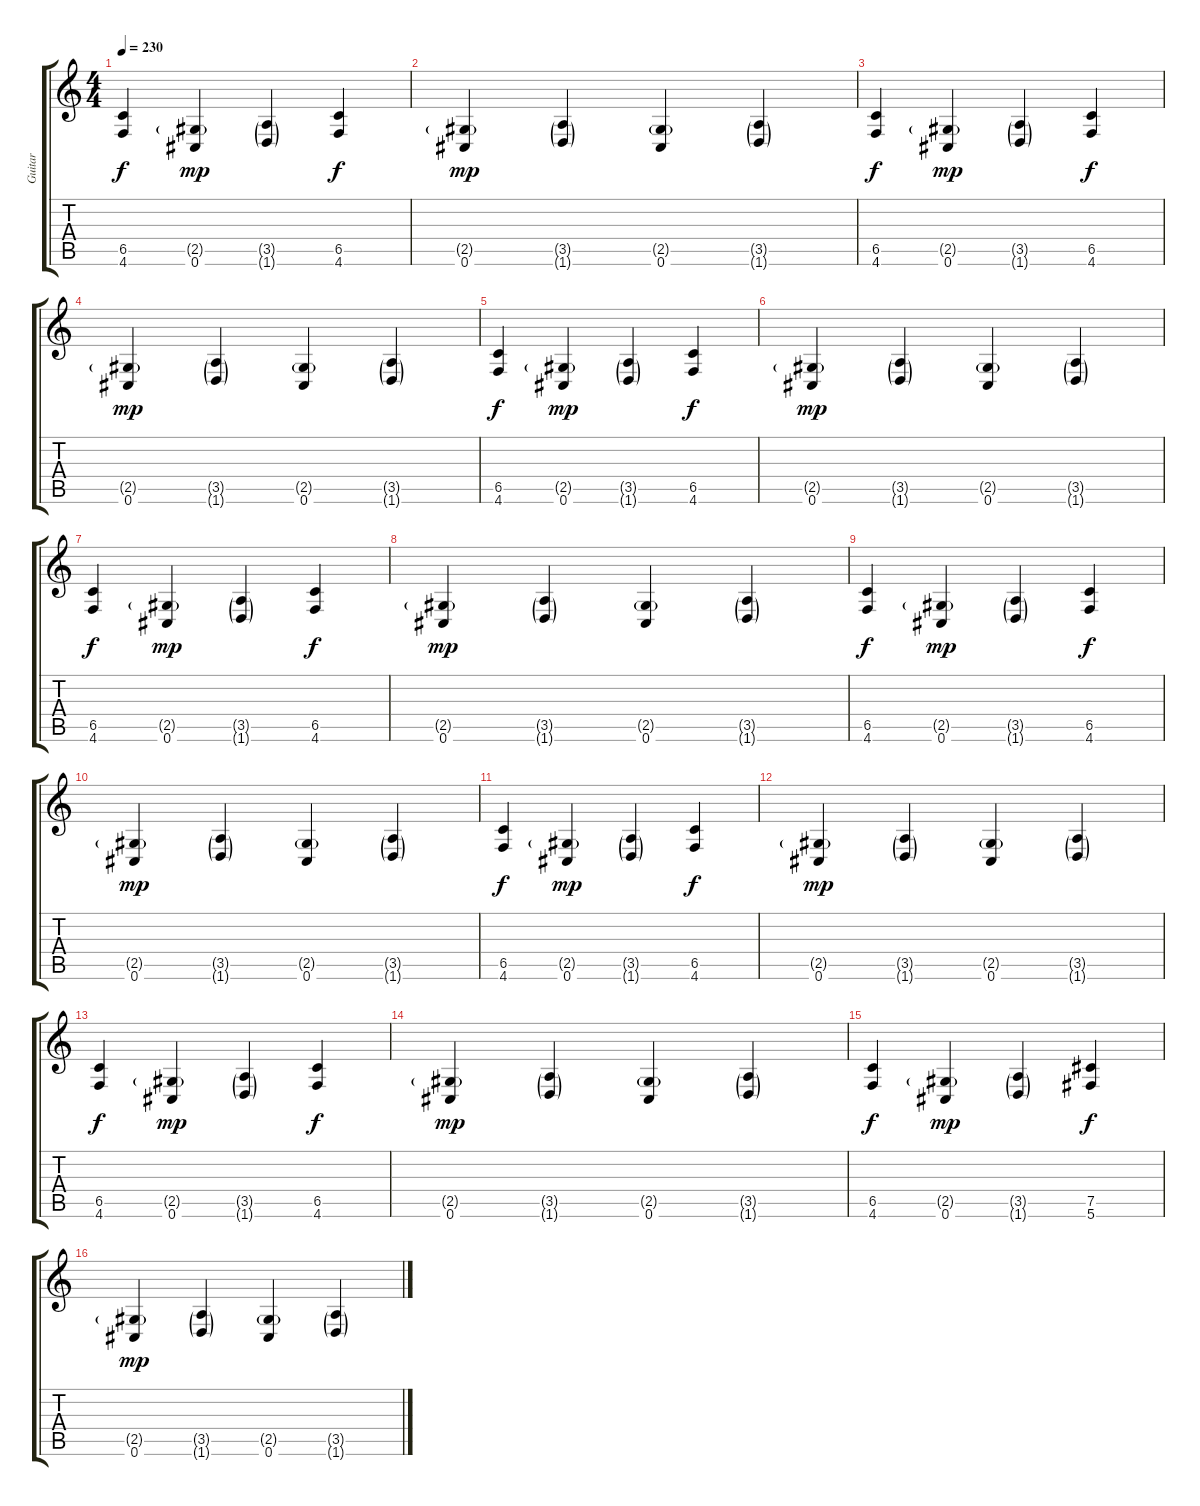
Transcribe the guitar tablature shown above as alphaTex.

\track ("Guitar" "Guitar") {instrument distortionguitar}
\staff {score tabs}
\tuning (Db4 Ab3 E3 B2 Gb2 Db2) {hide}
\ts (4 4)
\tempo 230
\clef g2
\ks c
(6.5 4.6).4{dy f} (2.5{g} 0.6).4{dy mp} (3.5{g} 1.6{g}).4 (6.5 4.6).4{dy f} |
(2.5{g} 0.6).4{dy mp} (3.5{g} 1.6{g}).4 (2.5{g} 0.6).4 (3.5{g} 1.6{g}).4 |
(6.5 4.6).4{dy f} (2.5{g} 0.6).4{dy mp} (3.5{g} 1.6{g}).4 (6.5 4.6).4{dy f} |
(2.5{g} 0.6).4{dy mp} (3.5{g} 1.6{g}).4 (2.5{g} 0.6).4 (3.5{g} 1.6{g}).4 |
(6.5 4.6).4{dy f} (2.5{g} 0.6).4{dy mp} (3.5{g} 1.6{g}).4 (6.5 4.6).4{dy f} |
(2.5{g} 0.6).4{dy mp} (3.5{g} 1.6{g}).4 (2.5{g} 0.6).4 (3.5{g} 1.6{g}).4 |
(6.5 4.6).4{dy f} (2.5{g} 0.6).4{dy mp} (3.5{g} 1.6{g}).4 (6.5 4.6).4{dy f} |
(2.5{g} 0.6).4{dy mp} (3.5{g} 1.6{g}).4 (2.5{g} 0.6).4 (3.5{g} 1.6{g}).4 |
(6.5 4.6).4{dy f} (2.5{g} 0.6).4{dy mp} (3.5{g} 1.6{g}).4 (6.5 4.6).4{dy f} |
(2.5{g} 0.6).4{dy mp} (3.5{g} 1.6{g}).4 (2.5{g} 0.6).4 (3.5{g} 1.6{g}).4 |
(6.5 4.6).4{dy f} (2.5{g} 0.6).4{dy mp} (3.5{g} 1.6{g}).4 (6.5 4.6).4{dy f} |
(2.5{g} 0.6).4{dy mp} (3.5{g} 1.6{g}).4 (2.5{g} 0.6).4 (3.5{g} 1.6{g}).4 |
(6.5 4.6).4{dy f} (2.5{g} 0.6).4{dy mp} (3.5{g} 1.6{g}).4 (6.5 4.6).4{dy f} |
(2.5{g} 0.6).4{dy mp} (3.5{g} 1.6{g}).4 (2.5{g} 0.6).4 (3.5{g} 1.6{g}).4 |
(6.5 4.6).4{dy f} (2.5{g} 0.6).4{dy mp} (3.5{g} 1.6{g}).4 (7.5 5.6).4{dy f} |
(2.5{g} 0.6).4{dy mp} (3.5{g} 1.6{g}).4 (2.5{g} 0.6).4 (3.5{g} 1.6{g}).4
